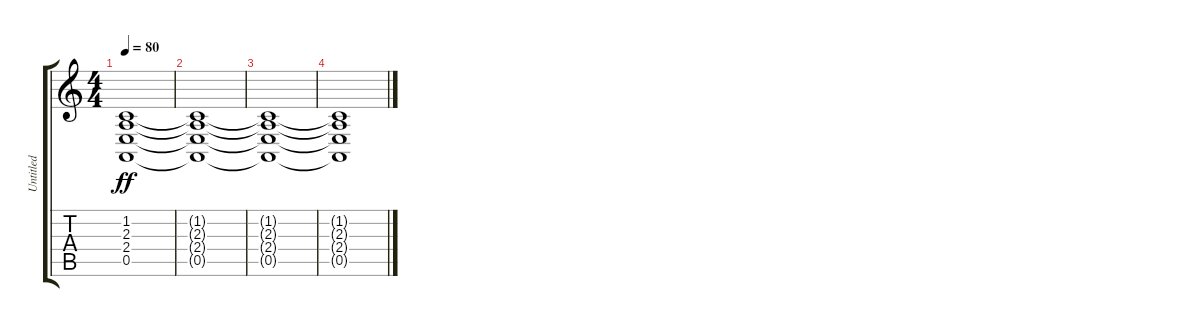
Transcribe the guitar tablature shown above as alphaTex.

\track ("Untitled" "Untitled") {instrument acousticgrandpiano}
\staff {score tabs}
\tuning (E4 B3 G3 D3 A2 E2) {hide}
\ts (4 4)
\tempo 80
\clef g2
\ks c
(1.2 2.3 2.4 0.5).1{dy ff} |
(1.2{t} 2.3{t} 2.4{t} 0.5{t}).1 |
(1.2{t} 2.3{t} 2.4{t} 0.5{t}).1 |
(1.2{t} 2.3{t} 2.4{t} 0.5{t}).1
